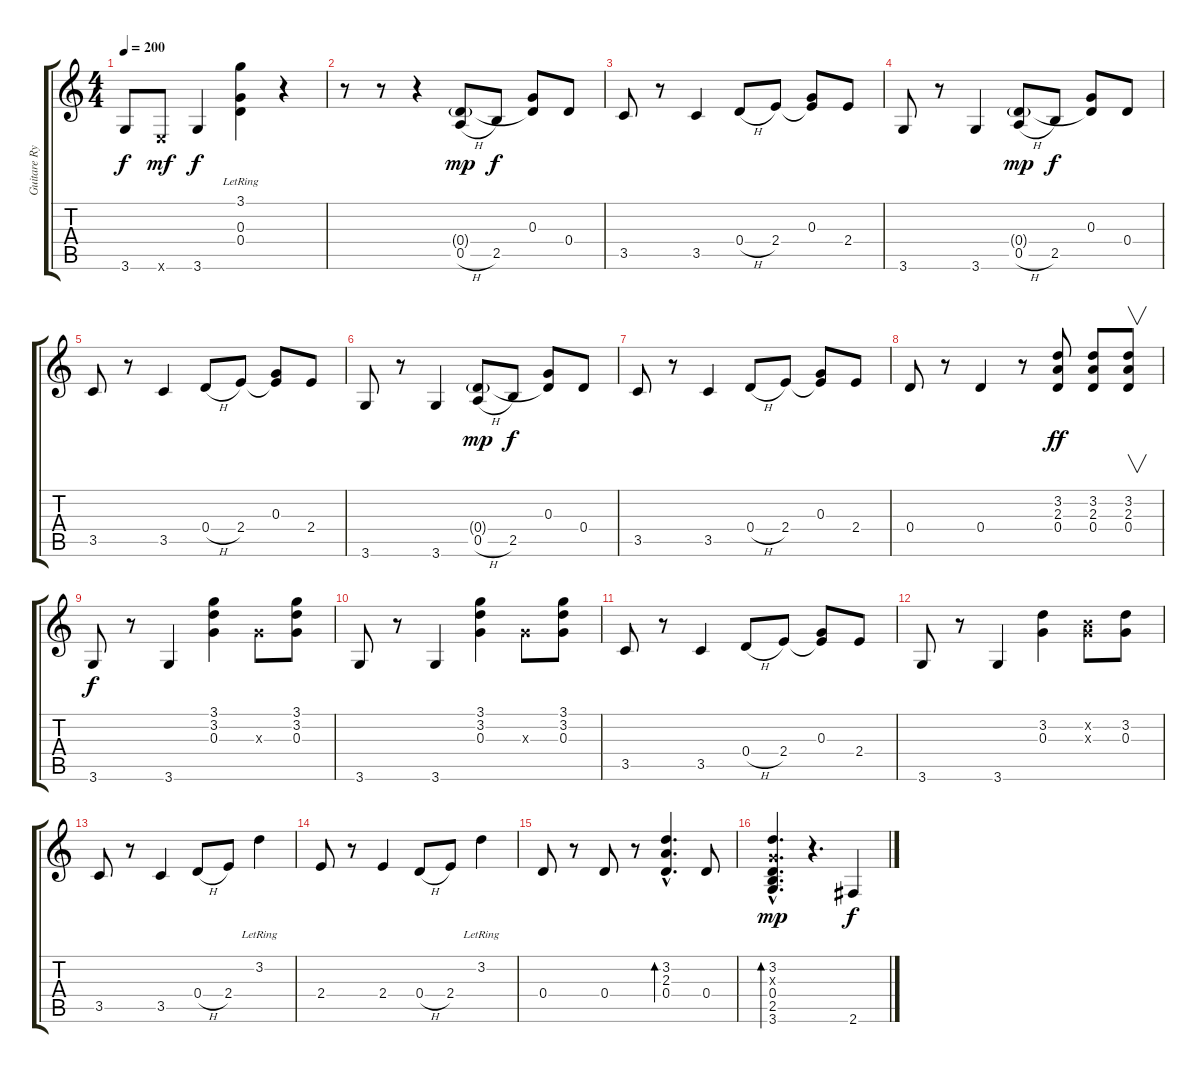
\track ("Guitare Rythme" "Guitare Ry") {instrument overdrivenguitar}
\staff {score tabs}
\tuning (E4 B3 G3 D3 A2 E2) {hide}
\ts (4 4)
\tempo 200
\clef g2
\ks c
3.6.8{dy f volume 9} 0.6{x}.8{dy mf} 3.6.4{dy f} (3.1{lr} 0.3{lr} 0.4{lr}).4 r.4 |
r.8 r.8 r.4 (0.4{g} 0.5{h}).8{dy mp} 2.5.8{dy f} (0.3 0.4{t}).8 0.4.8 |
3.5.8 r.8 3.5.4 0.4{h}.8 2.4.8 (0.3 2.4{t}).8 2.4.8 |
3.6.8 r.8 3.6.4 (0.4{g} 0.5{h}).8{dy mp} 2.5.8{dy f} (0.3 0.4{t}).8 0.4.8 |
3.5.8 r.8 3.5.4 0.4{h}.8 2.4.8 (0.3 2.4{t}).8 2.4.8 |
3.6.8 r.8 3.6.4 (0.4{g} 0.5{h}).8{dy mp} 2.5.8{dy f} (0.3 0.4{t}).8 0.4.8 |
3.5.8 r.8 3.5.4 0.4{h}.8 2.4.8 (0.3 2.4{t}).8 2.4.8 |
0.4.8 r.8 0.4.4 r.8 (3.2 2.3 0.4).8{dy ff} (3.2 2.3 0.4).8 (3.2 2.3 0.4).8{v} |
3.6.8{dy f} r.8 3.6.4 (3.1 3.2 0.3).4 0.3{x}.8 (3.1 3.2 0.3).8 |
3.6.8 r.8 3.6.4 (3.1 3.2 0.3).4 0.3{x}.8 (3.1 3.2 0.3).8 |
3.5.8 r.8 3.5.4 0.4{h}.8 2.4.8 (0.3 2.4{t}).8 2.4.8 |
3.6.8 r.8 3.6.4 (3.2 0.3).4 (0.2{x} 0.3{x}).8 (3.2 0.3).8 |
3.5.8 r.8 3.5.4 0.4{h}.8 2.4.8 3.2{lr}.4 |
2.4.8 r.8 2.4.4 0.4{h}.8 2.4.8 3.2{lr}.4 |
0.4.8 r.8 0.4.8 r.8 (3.2{hac} 2.3{hac} 0.4{hac}).4{d bd 240} 0.4.8 |
(3.2{hac} 0.3{hac x} 0.4{hac} 2.5{hac} 3.6{hac}).4{d bd 120 dy mp} r.4{d} 2.6{ss}.4{dy f}
